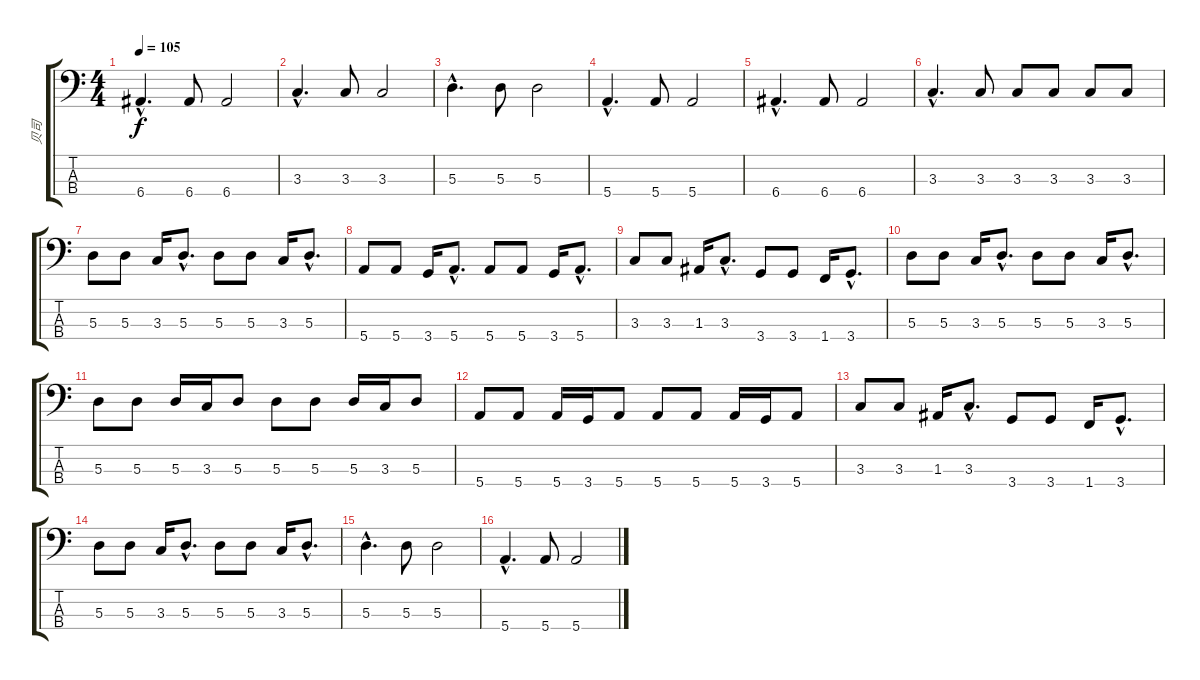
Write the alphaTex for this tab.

\track ("贝司" "贝司") {instrument electricbassfinger}
\staff {score tabs}
\tuning (G2 D2 A1 E1) {hide}
\ts (4 4)
\tempo 105
\clef f4
\ks c
6.4{hac}.4{d dy f} 6.4.8 6.4.2 |
3.3{hac}.4{d} 3.3.8 3.3.2 |
5.3{hac}.4{d} 5.3.8 5.3.2 |
5.4{hac}.4{d} 5.4.8 5.4.2 |
6.4{hac}.4{d} 6.4.8 6.4.2 |
3.3{hac}.4{d} 3.3.8 3.3.8 3.3.8 3.3.8 3.3.8 |
5.3.8 5.3.8 3.3.16 5.3{hac}.8{d} 5.3.8 5.3.8 3.3.16 5.3{hac}.8{d} |
5.4.8 5.4.8 3.4.16 5.4{hac}.8{d} 5.4.8 5.4.8 3.4.16 5.4{hac}.8{d} |
3.3.8 3.3.8 1.3.16 3.3{hac}.8{d} 3.4.8 3.4.8 1.4.16 3.4{hac}.8{d} |
5.3.8 5.3.8 3.3.16 5.3{hac}.8{d} 5.3.8 5.3.8 3.3.16 5.3{hac}.8{d} |
\section ("" "")
5.3.8 5.3.8 5.3.16 3.3.16 5.3.8 5.3.8 5.3.8 5.3.16 3.3.16 5.3.8 |
5.4.8 5.4.8 5.4.16 3.4.16 5.4.8 5.4.8 5.4.8 5.4.16 3.4.16 5.4.8 |
3.3.8 3.3.8 1.3.16 3.3{hac}.8{d} 3.4.8 3.4.8 1.4.16 3.4{hac}.8{d} |
5.3.8 5.3.8 3.3.16 5.3{hac}.8{d} 5.3.8 5.3.8 3.3.16 5.3{hac}.8{d} |
5.3{hac}.4{d} 5.3.8 5.3.2 |
5.4{hac}.4{d} 5.4.8 5.4.2
